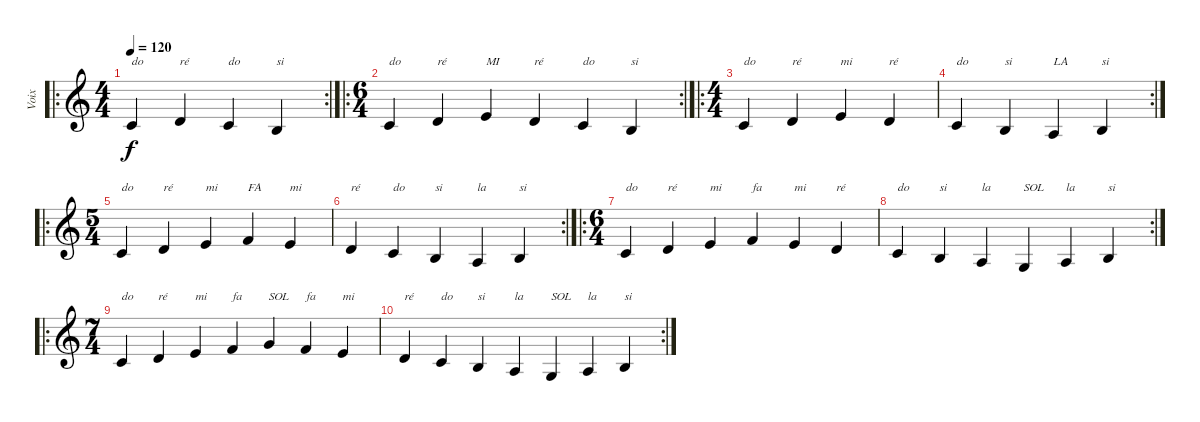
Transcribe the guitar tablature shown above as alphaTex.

\track ("Voix" "Voix") {instrument acousticguitarsteel}
\staff {score}
\tuning (E4 B3 G3 D3 A2 E2) {hide}
\ro
\rc 2
\ts (4 4)
\tempo 120
\clef g2
\ks c
3.5.4{txt "do" dy f instrument acousticguitarsteel} 0.4.4{txt "ré"} 3.5.4{txt "do"} 2.5.4{txt "si"} |
\ro
\rc 2
\ts (6 4)
3.5.4{txt "do"} 0.4.4{txt "ré"} 2.4.4{txt "MI"} 0.4.4{txt "ré"} 3.5.4{txt "do"} 2.5.4{txt "si"} |
\ro
\ts (4 4)
3.5.4{txt "do"} 0.4.4{txt "ré"} 2.4.4{txt "mi"} 0.4.4{txt "ré"} |
\rc 2
3.5.4{txt "do"} 2.5.4{txt "si"} 0.5.4{txt "LA"} 2.5.4{txt "si"} |
\ro
\ts (5 4)
3.5.4{txt "do"} 0.4.4{txt "ré"} 2.4.4{txt "mi"} 3.4.4{txt "FA"} 2.4.4{txt "mi"} |
\rc 2
0.4.4{txt "ré"} 3.5.4{txt "do"} 2.5.4{txt "si"} 0.5.4{txt "la"} 2.5.4{txt "si"} |
\ro
\ts (6 4)
3.5.4{txt "do"} 0.4.4{txt "ré"} 2.4.4{txt "mi"} 3.4.4{txt "fa"} 2.4.4{txt "mi"} 0.4.4{txt "ré"} |
\rc 2
3.5.4{txt "do"} 2.5.4{txt "si"} 0.5.4{txt "la"} 3.6.4{txt "SOL"} 0.5.4{txt "la"} 2.5.4{txt "si"} |
\ro
\ts (7 4)
3.5.4{txt "do"} 0.4.4{txt "ré"} 2.4.4{txt "mi"} 3.4.4{txt "fa"} 0.3.4{txt "SOL"} 3.4.4{txt "fa"} 2.4.4{txt "mi"} |
\rc 2
0.4.4{txt "ré"} 3.5.4{txt "do"} 2.5.4{txt "si"} 0.5.4{txt "la"} 3.6.4{txt "SOL"} 0.5.4{txt "la"} 2.5.4{txt "si"}
